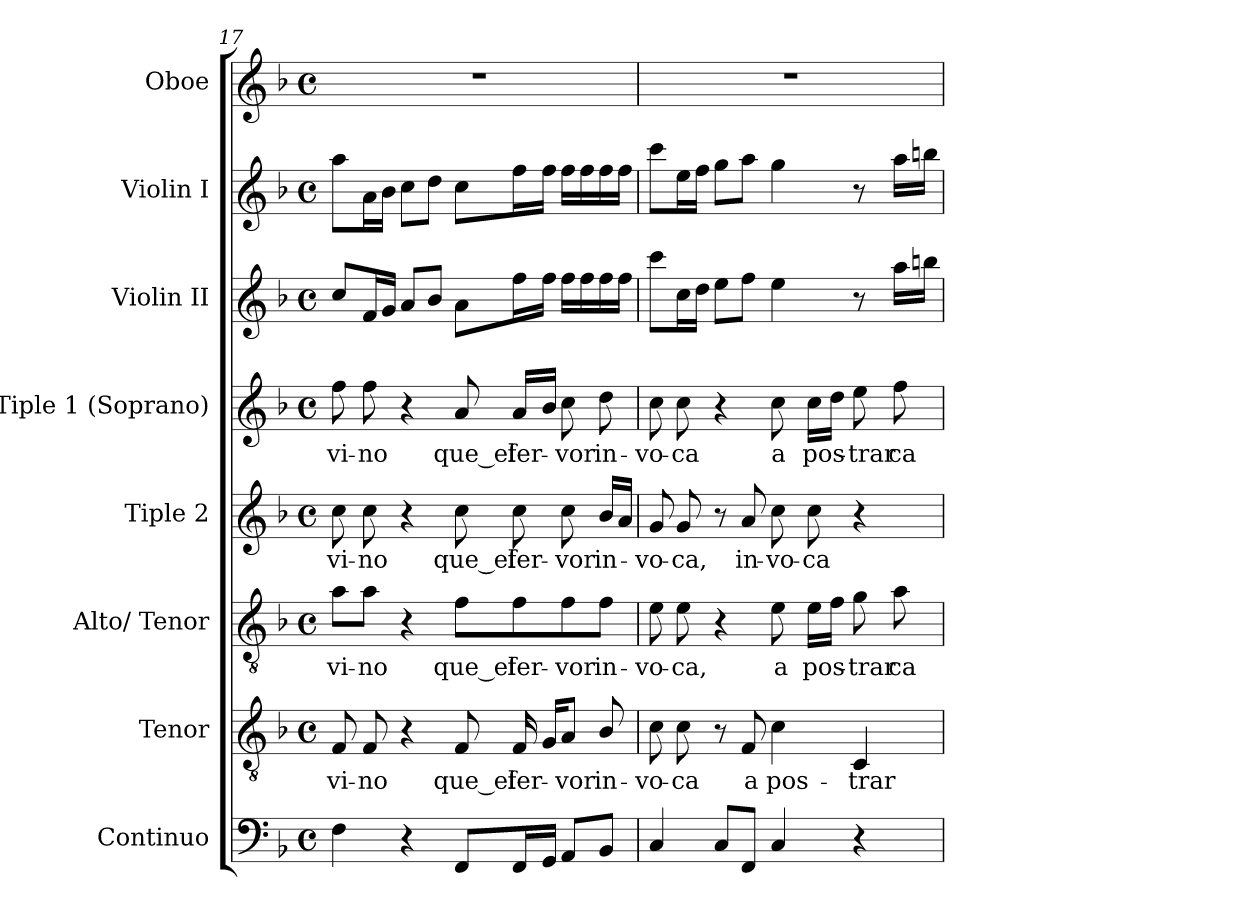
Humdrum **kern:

**kern	**kern	**text	**kern	**text	**kern	**text	**kern	**text	**kern	**kern	**kern
*part8	*part7	*part7	*part6	*part6	*part5	*part5	*part4	*part4	*part3	*part2	*part1
*staff8	*staff7	*staff7	*staff6	*staff6	*staff5	*staff5	*staff4	*staff4	*staff3	*staff2	*staff1
*I"Continuo	*I"Tenor	*	*I"Alto/ Tenor	*	*I"Tiple 2	*	*I"Tiple  1 (Soprano)	*	*I"Violin II	*I"Violin I	*I"Oboe
*I'Cont.	*I'T.	*	*I'A.	*	*	*	*I'S1.	*	*I'Vln. II	*I'Vln. I	*I'Ob.
*clefF4	*clefGv2	*	*clefGv2	*	*clefG2	*	*clefG2	*	*clefG2	*clefG2	*clefG2
*	*ITrd7c12	*	*ITrd7c12	*	*	*	*	*	*	*	*
*k[b-]	*k[b-]	*	*k[b-]	*	*k[b-]	*	*k[b-]	*	*k[b-]	*k[b-]	*k[b-]
*F:	*F:	*	*F:	*	*F:	*	*F:	*	*F:	*F:	*F:
*M4/4	*M4/4	*	*M4/4	*	*M4/4	*	*M4/4	*	*M4/4	*M4/4	*M4/4
*met(c)	*met(c)	*	*met(c)	*	*met(c)	*	*met(c)	*	*met(c)	*met(c)	*met(c)
=17	=17	=17	=17	=17	=17	=17	=17	=17	=17	=17	=17
!	!	!LO:LY:b:color=#000000	!	!	!	!	!	!	!	!	!
!	!	!	!	!LO:LY:b:color=#000000	!	!	!	!	!	!	!
!	!	!	!	!	!	!LO:LY:b:color=#000000	!	!	!	!	!
!	!	!	!	!	!	!	!	!LO:LY:b:color=#000000	!	!	!
4Fi\	8FFi/	-vi-	8Ai\L	-vi-	8cci\	-vi-	8ffi\	-vi-	8cci/L	8aai\L	1r
!	!	!LO:LY:b:color=#000000	!	!	!	!	!	!	!	!	!
!	!	!	!	!LO:LY:b:color=#000000	!	!	!	!	!	!	!
!	!	!	!	!	!	!LO:LY:b:color=#000000	!	!	!	!	!
!	!	!	!	!	!	!	!	!LO:LY:b:color=#000000	!	!	!
.	8FFi/	-no	8Ai\J	-no	8cci\	-no	8ffi\	-no	16fi/L	16ai\L	.
.	.	.	.	.	.	.	.	.	16gi/JJ	16b-i\JJ	.
4r	4r	.	4r	.	4r	.	4r	.	8ai/L	8cci\L	.
.	.	.	.	.	.	.	.	.	8b-i/J	8ddi\J	.
!	!	!LO:LY:b:color=#000000	!	!	!	!	!	!	!	!	!
!	!	!	!	!LO:LY:b:color=#000000	!	!	!	!	!	!	!
!	!	!	!	!	!	!LO:LY:b:color=#000000	!	!	!	!	!
!	!	!	!	!	!	!	!	!LO:LY:b:color=#000000	!	!	!
8FFi/L	8FFi/	que_el	8Fi\L	que_el	8cci\	que_el	8ai/	que_el	8ai\L	8cci\L	.
!	!	!LO:LY:b:color=#000000	!	!	!	!	!	!	!	!	!
!	!	!	!	!LO:LY:b:color=#000000	!	!	!	!	!	!	!
!	!	!	!	!	!	!LO:LY:b:color=#000000	!	!	!	!	!
!	!	!	!	!	!	!	!	!LO:LY:b:color=#000000	!	!	!
16FFi/L	16FFi/	fer-	8Fi\	fer-	8cci\	fer-	16ai/LL	fer-	16ffi\L	16ffi\L	.
16GGi/JJ	16GGi/KL	.	.	.	.	.	16b-i/JJ	.	16ffi\JJ	16ffi\JJ	.
!	!	!LO:LY:b:color=#000000	!	!	!	!	!	!	!	!	!
!	!	!	!	!LO:LY:b:color=#000000	!	!	!	!	!	!	!
!	!	!	!	!	!	!LO:LY:b:color=#000000	!	!	!	!	!
!	!	!	!	!	!	!	!	!LO:LY:b:color=#000000	!	!	!
8AAi/L	8AAi/J	-vor	8Fi\	-vor	8cci\	-vor	8cci\	-vor	16ffi\LL	16ffi\LL	.
.	.	.	.	.	.	.	.	.	16ffi\	16ffi\	.
!	!	!LO:LY:b:color=#000000	!	!	!	!	!	!	!	!	!
!	!	!	!	!LO:LY:b:color=#000000	!	!	!	!	!	!	!
!	!	!	!	!	!	!LO:LY:b:color=#000000	!	!	!	!	!
!	!	!	!	!	!	!	!	!LO:LY:b:color=#000000	!	!	!
8BB-i/J	8BB-i/	in-	8Fi\J	in-	16b-i/LL	in-	8ddi\	in-	16ffi\	16ffi\	.
.	.	.	.	.	16ai/JJ	.	.	.	16ffi\JJ	16ffi\JJ	.
=18	=18	=18	=18	=18	=18	=18	=18	=18	=18	=18	=18
!	!	!LO:LY:b:color=#000000	!	!	!	!	!	!	!	!	!
!	!	!	!	!LO:LY:b:color=#000000	!	!	!	!	!	!	!
!	!	!	!	!	!	!LO:LY:b:color=#000000	!	!	!	!	!
!	!	!	!	!	!	!	!	!LO:LY:b:color=#000000	!	!	!
4Ci/	8Ci\	-vo-	8Ei\	-vo-	8gi/	-vo-	8cci\	-vo-	8ccci\L	8ccci\L	1r
!	!	!LO:LY:b:color=#000000	!	!	!	!	!	!	!	!	!
!	!	!	!	!LO:LY:b:color=#000000	!	!	!	!	!	!	!
!	!	!	!	!	!	!LO:LY:b:color=#000000	!	!	!	!	!
!	!	!	!	!	!	!	!	!LO:LY:b:color=#000000	!	!	!
.	8Ci\	-ca	8Ei\	-ca,	8gi/	-ca,	8cci\	-ca	16cci\L	16eei\L	.
.	.	.	.	.	.	.	.	.	16ddi\JJ	16ffi\JJ	.
8Ci/L	8r	.	4r	.	8r	.	4r	.	8eei\L	8ggi\L	.
!	!	!LO:LY:b:color=#000000	!	!	!	!	!	!	!	!	!
!	!	!	!	!	!	!LO:LY:b:color=#000000	!	!	!	!	!
8FFi/J	8FFi/	a	.	.	8ai/	in-	.	.	8ffi\J	8aai\J	.
!	!	!LO:LY:b:color=#000000	!	!	!	!	!	!	!	!	!
!	!	!	!	!LO:LY:b:color=#000000	!	!	!	!	!	!	!
!	!	!	!	!	!	!LO:LY:b:color=#000000	!	!	!	!	!
!	!	!	!	!	!	!	!	!LO:LY:b:color=#000000	!	!	!
4Ci/	4Ci\	pos-	8Ei\	a	8cci\	-vo-	8cci\	a	4eei\	4ggi\	.
!	!	!	!	!LO:LY:b:color=#000000	!	!	!	!	!	!	!
!	!	!	!	!	!	!LO:LY:b:color=#000000	!	!	!	!	!
!	!	!	!	!	!	!	!	!LO:LY:b:color=#000000	!	!	!
.	.	.	16Ei\LL	pos-	8cci\	-ca	16cci\LL	pos-	.	.	.
.	.	.	16Fi\JJ	.	.	.	16ddi\JJ	.	.	.	.
!	!	!LO:LY:b:color=#000000	!	!	!	!	!	!	!	!	!
!	!	!	!	!LO:LY:b:color=#000000	!	!	!	!	!	!	!
!	!	!	!	!	!	!	!	!LO:LY:b:color=#000000	!	!	!
4r	4CCi/	-trar	8Gi\	-trar	4r	.	8eei\	-trar	8r	8r	.
!	!	!	!	!LO:LY:b:color=#000000	!	!	!	!	!	!	!
!	!	!	!	!	!	!	!	!LO:LY:b:color=#000000	!	!	!
.	.	.	8Ai\	ca-	.	.	8ffi\	ca-	16aai\LL	16aai\LL	.
.	.	.	.	.	.	.	.	.	16bbni\JJ	16bbni\JJ	.
=	=	=	=	=	=	=	=	=	=	=	=
*-	*-	*-	*-	*-	*-	*-	*-	*-	*-	*-	*-
